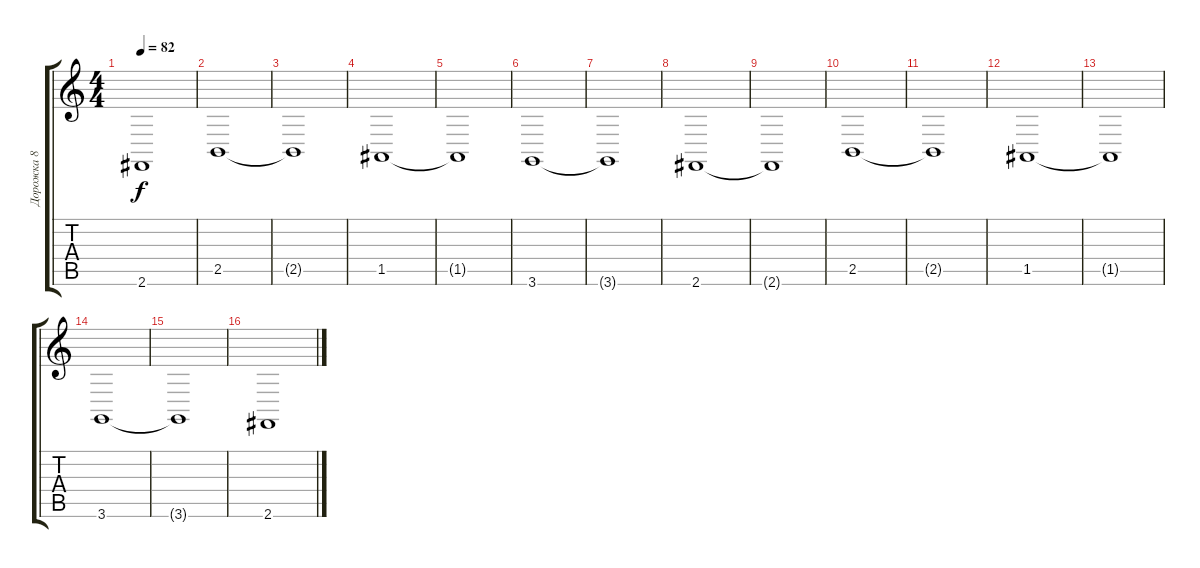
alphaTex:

\track ("Дорожка 8" "Дорожка 8") {instrument stringensemble1}
\staff {score tabs}
\tuning (E4 B3 G3 D3 A2 E2) {hide}
\ts (4 4)
\tempo 82
\clef g2
\ks c
2.6{t}.1{dy f} |
2.5.1 |
2.5{t}.1 |
1.5.1 |
1.5{t}.1 |
3.6.1 |
3.6{t}.1 |
2.6.1 |
2.6{t}.1 |
2.5.1 |
2.5{t}.1 |
1.5.1 |
1.5{t}.1 |
3.6.1 |
3.6{t}.1 |
2.6.1
